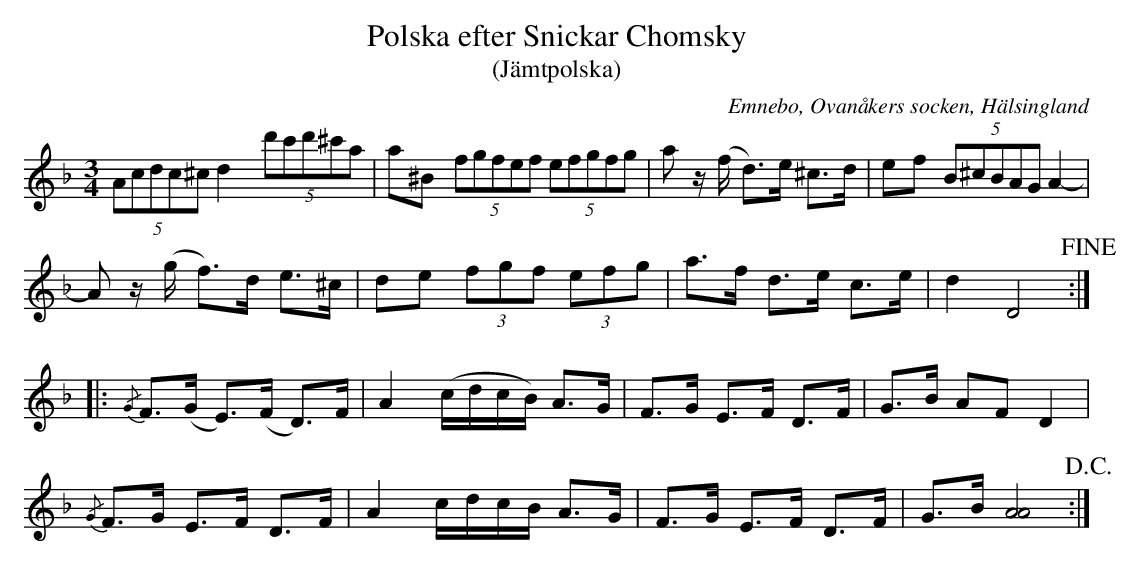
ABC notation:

X:1
T: Polska efter Snickar Chomsky
T: (Jämtpolska)
O: Emnebo, Ovanåkers socken, Hälsingland
M: 3/4
L: 1/16
K: Dm
(5:2A2c2d2c2^c2 d4 (5:2d'2c'2d'2^c'2a2 |a2^B2 (5:2f2g2f2e2f2 (5:2e2f2g2f2g2 | a2 z(f d2)>e2 ^c2>d2 | e2f2 (5:2B2^c2B2A2G2 A4- |
A2 z(g f2)>d2     e2>^c2 | d2e2 (3f2g2f2 (3e2f2g2 | a2>f2 d2>e2 c2>e2 | d4   D8 !fine! ::
{/G}F2>(G2 E2>)(F2 D2>)F2 | A4 (cdcB) A2>G2 | F2>G2 E2>F2 D2>F2 | G2>B2 A2F2  D4      |
{/G}F2>G2  E2>F2   D2>F2  | A4  cdcB  A2>G2 | F2>G2 E2>F2 D2>F2 | G2>B2 [AA]8 !D.C.! :|
